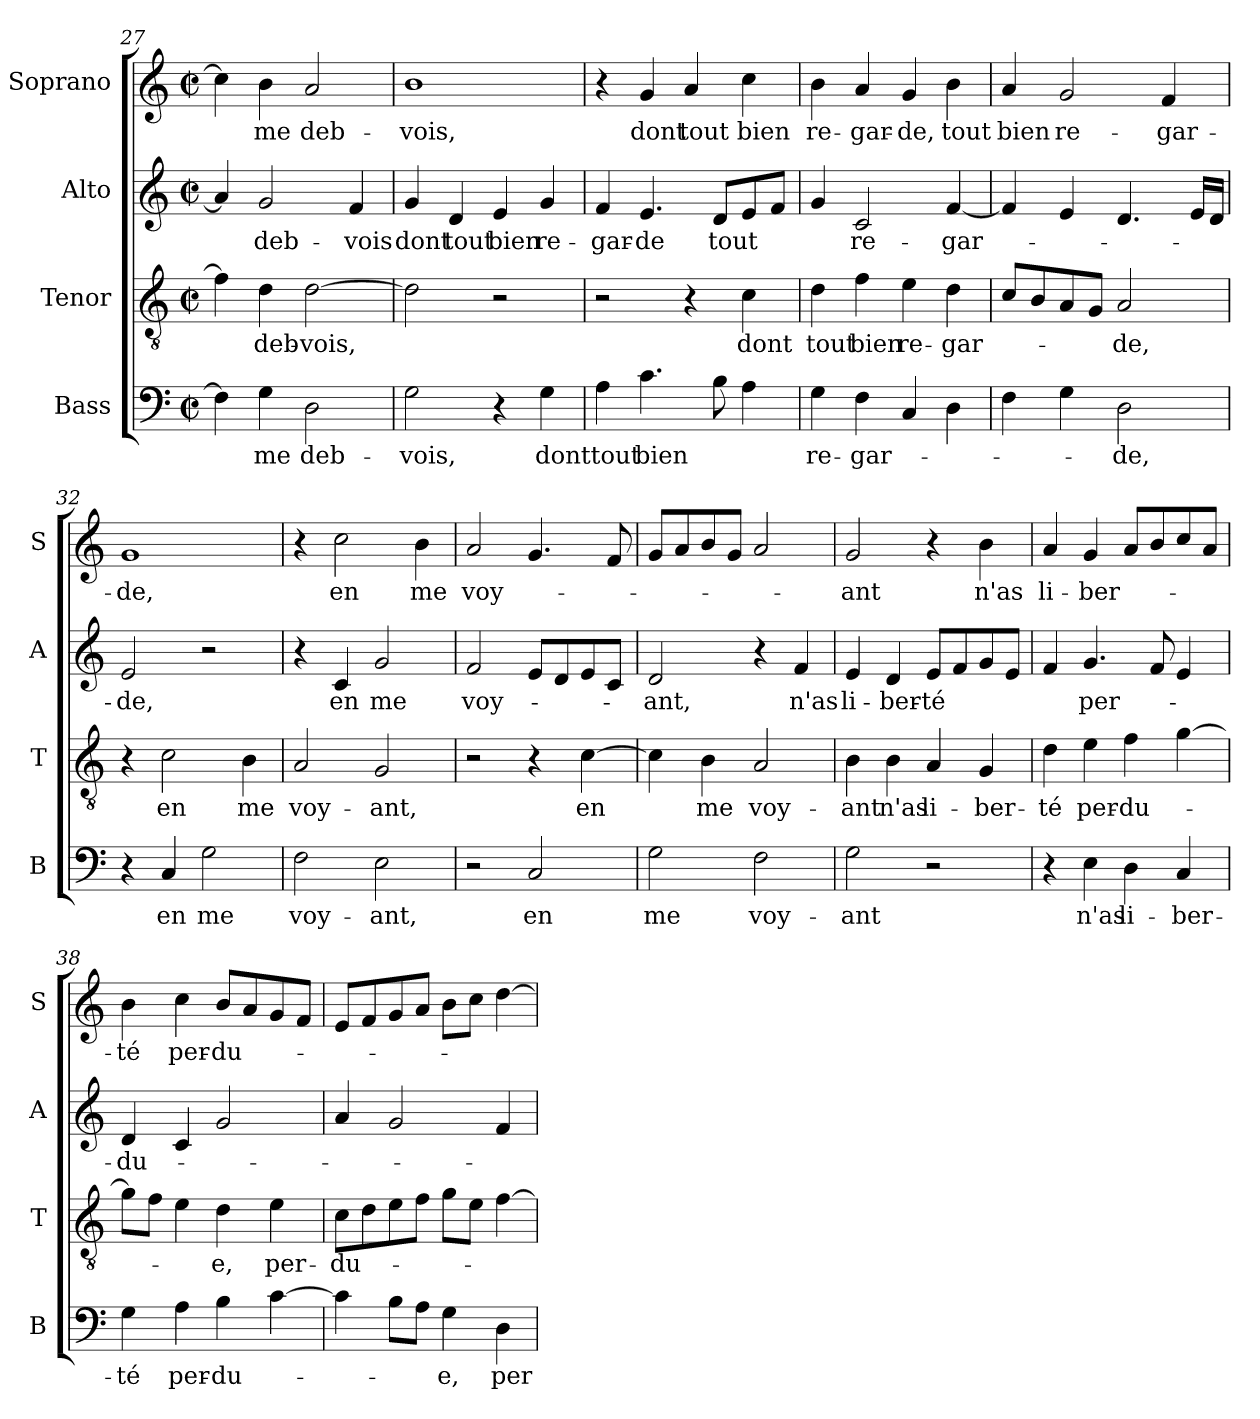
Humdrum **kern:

**kern	**text	**kern	**text	**kern	**text	**kern	**text
*part4	*part4	*part3	*part3	*part2	*part2	*part1	*part1
*staff4	*staff4	*staff3	*staff3	*staff2	*staff2	*staff1	*staff1
*I"Bass	*	*I"Tenor	*	*I"Alto	*	*I"Soprano	*
*I'B	*	*I'T	*	*I'A	*	*I'S	*
*clefF4	*	*clefGv2	*	*clefG2	*	*clefG2	*
*k[]	*	*k[]	*	*k[]	*	*k[]	*
*C:	*	*C:	*	*C:	*	*C:	*
*M2/2	*	*M2/2	*	*M2/2	*	*M2/2	*
*met(c|)	*	*met(c|)	*	*met(c|)	*	*met(c|)	*
=27	=27	=27	=27	=27	=27	=27	=27
4F\]	.	4f\]	.	4a/]	.	4cc\]	.
!	!LO:LY:b	!	!LO:LY:b	!	!LO:LY:b	!	!LO:LY:b
4G\	me	4d\	deb-	2g/	deb-	4b\	me
!	!LO:LY:b	!	!LO:LY:b	!	!	!	!LO:LY:b
2D\	deb-	[2d\	-vois,	.	.	2a/	deb-
!	!	!	!	!	!LO:LY:b	!	!
.	.	.	.	4f/	-vois	.	.
=28	=28	=28	=28	=28	=28	=28	=28
!	!LO:LY:b	!	!	!	!LO:LY:b	!	!LO:LY:b
2G\	-vois,	2d\]	.	4g/	dont	1b	-vois,
!	!	!	!	!	!LO:LY:b	!	!
.	.	.	.	4d/	tout	.	.
!	!	!	!	!	!LO:LY:b	!	!
4r	.	2r	.	4e/	bien	.	.
!	!LO:LY:b	!	!	!	!LO:LY:b	!	!
4G\	dont	.	.	4g/	re-	.	.
!!LO:LB:g=z
=29	=29	=29	=29	=29	=29	=29	=29
!	!LO:LY:b	!	!	!	!LO:LY:b	!	!
4A\	tout	2r	.	4f/	-gar-	4r	.
!	!LO:LY:b	!	!	!	!LO:LY:b	!	!LO:LY:b
4.c\	bien	.	.	4.e/	-de	4g/	dont
!	!	!	!	!	!	!	!LO:LY:b
.	.	4r	.	.	.	4a/	tout
!	!	!	!	!	!LO:LY:b	!	!
8B\	.	.	.	8d/L	tout	.	.
!	!	!	!LO:LY:b	!	!	!	!LO:LY:b
4A\	.	4c\	dont	8e/	.	4cc\	bien
.	.	.	.	8f/J	.	.	.
=30	=30	=30	=30	=30	=30	=30	=30
!	!LO:LY:b	!	!LO:LY:b	!	!	!	!LO:LY:b
4G\	re-	4d\	tout	4g/	.	4b\	re-
!	!LO:LY:b	!	!LO:LY:b	!	!LO:LY:b	!	!LO:LY:b
4F\	-gar-	4f\	bien	2c/	re-	4a/	-gar-
!	!	!	!LO:LY:b	!	!	!	!LO:LY:b
4C/	.	4e\	re-	.	.	4g/	-de,
!	!	!	!LO:LY:b	!	!LO:LY:b	!	!LO:LY:b
4D\	.	4d\	-gar-	[4f/	-gar-	4b\	tout
=31	=31	=31	=31	=31	=31	=31	=31
!	!	!	!	!	!	!	!LO:LY:b
4F\	.	8c/L	.	4f/]	.	4a/	bien
.	.	8B/	.	.	.	.	.
!	!	!	!	!	!	!	!LO:LY:b
4G\	.	8A/	.	4e/	.	2g/	re-
.	.	8G/J	.	.	.	.	.
!	!LO:LY:b	!	!LO:LY:b	!	!	!	!
2D\	-de,	2A/	-de,	4.d/	.	.	.
!	!	!	!	!	!	!	!LO:LY:b
.	.	.	.	.	.	4f/	-gar-
.	.	.	.	16e/LL	.	.	.
.	.	.	.	16d/JJ	.	.	.
=32	=32	=32	=32	=32	=32	=32	=32
!	!	!	!	!	!LO:LY:b	!	!LO:LY:b
4r	.	4r	.	2e/	-de,	1g	-de,
!	!LO:LY:b	!	!LO:LY:b	!	!	!	!
4C/	en	2c\	en	.	.	.	.
!	!LO:LY:b	!	!	!	!	!	!
2G\	me	.	.	2r	.	.	.
!	!	!	!LO:LY:b	!	!	!	!
.	.	4B\	me	.	.	.	.
=33	=33	=33	=33	=33	=33	=33	=33
!	!LO:LY:b	!	!LO:LY:b	!	!	!	!
2F\	voy-	2A/	voy-	4r	.	4r	.
!	!	!	!	!	!LO:LY:b	!	!LO:LY:b
.	.	.	.	4c/	en	2cc\	en
!	!LO:LY:b	!	!LO:LY:b	!	!LO:LY:b	!	!
2E\	-ant,	2G/	-ant,	2g/	me	.	.
!	!	!	!	!	!	!	!LO:LY:b
.	.	.	.	.	.	4b\	me
=34	=34	=34	=34	=34	=34	=34	=34
!	!	!	!	!	!LO:LY:b	!	!LO:LY:b
2r	.	2r	.	2f/	voy-	2a/	voy-
!	!LO:LY:b	!	!	!	!	!	!
2C/	en	4r	.	8e/L	.	4.g/	.
.	.	.	.	8d/	.	.	.
!	!	!	!LO:LY:b	!	!	!	!
.	.	[4c\	en	8e/	.	.	.
.	.	.	.	8c/J	.	8f/	.
!!LO:PB:g=z
=35	=35	=35	=35	=35	=35	=35	=35
!	!LO:LY:b	!	!	!	!LO:LY:b	!	!
2G\	me	4c\]	.	2d/	-ant,	8g/L	.
.	.	.	.	.	.	8a/	.
!	!	!	!LO:LY:b	!	!	!	!
.	.	4B\	me	.	.	8b/	.
.	.	.	.	.	.	8g/J	.
!	!LO:LY:b	!	!LO:LY:b	!	!	!	!
2F\	voy-	2A/	voy-	4r	.	2a/	.
!	!	!	!	!	!LO:LY:b	!	!
.	.	.	.	4f/	n'as	.	.
=36	=36	=36	=36	=36	=36	=36	=36
!	!LO:LY:b	!	!LO:LY:b	!	!LO:LY:b	!	!LO:LY:b
2G\	-ant	4B\	-ant	4e/	li-	2g/	-ant
!	!	!	!LO:LY:b	!	!LO:LY:b	!	!
.	.	4B\	n'as	4d/	-ber-	.	.
!	!	!	!LO:LY:b	!	!LO:LY:b	!	!
2r	.	4A/	li-	8e/L	-té	4r	.
.	.	.	.	8f/	.	.	.
!	!	!	!LO:LY:b	!	!	!	!LO:LY:b
.	.	4G/	-ber-	8g/	.	4b\	n'as
.	.	.	.	8e/J	.	.	.
=37	=37	=37	=37	=37	=37	=37	=37
!	!	!	!LO:LY:b	!	!	!	!LO:LY:b
4r	.	4d\	-té	4f/	.	4a/	li-
!	!LO:LY:b	!	!LO:LY:b	!	!LO:LY:b	!	!LO:LY:b
4E\	n'as	4e\	per-	4.g/	per-	4g/	-ber-
!	!LO:LY:b	!	!LO:LY:b	!	!	!	!
4D\	li-	4f\	-du-	.	.	8a/L	.
.	.	.	.	8f/	.	8b/	.
!	!LO:LY:b	!	!	!	!	!	!
4C/	-ber-	[4g\	.	4e/	.	8cc/	.
.	.	.	.	.	.	8a/J	.
=38	=38	=38	=38	=38	=38	=38	=38
!	!LO:LY:b	!	!	!	!LO:LY:b	!	!LO:LY:b
4G\	-té	8g\L]	.	4d/	-du-	4b\	-té
.	.	8f\J	.	.	.	.	.
!	!LO:LY:b	!	!	!	!	!	!LO:LY:b
4A\	per-	4e\	.	4c/	.	4cc\	per-
!	!LO:LY:b	!	!LO:LY:b	!	!	!	!LO:LY:b
4B\	-du-	4d\	-e,	2g/	.	8b/L	-du-
.	.	.	.	.	.	8a/	.
!	!	!	!LO:LY:b	!	!	!	!
[4c\	.	4e\	per-	.	.	8g/	.
.	.	.	.	.	.	8f/J	.
=39	=39	=39	=39	=39	=39	=39	=39
!	!	!	!LO:LY:b	!	!	!	!
4c\]	.	8c\L	-du-	4a/	.	8e/L	.
.	.	8d\	.	.	.	8f/	.
8B\L	.	8e\	.	2g/	.	8g/	.
8A\J	.	8f\J	.	.	.	8a/J	.
!	!LO:LY:b	!	!	!	!	!	!
4G\	-e,	8g\L	.	.	.	8b\L	.
.	.	8e\J	.	.	.	8cc\J	.
!	!LO:LY:b	!	!	!	!	!	!
4D\	per-	[4f\	.	4f/	.	[4dd\	.
=	=	=	=	=	=	=	=
*-	*-	*-	*-	*-	*-	*-	*-
